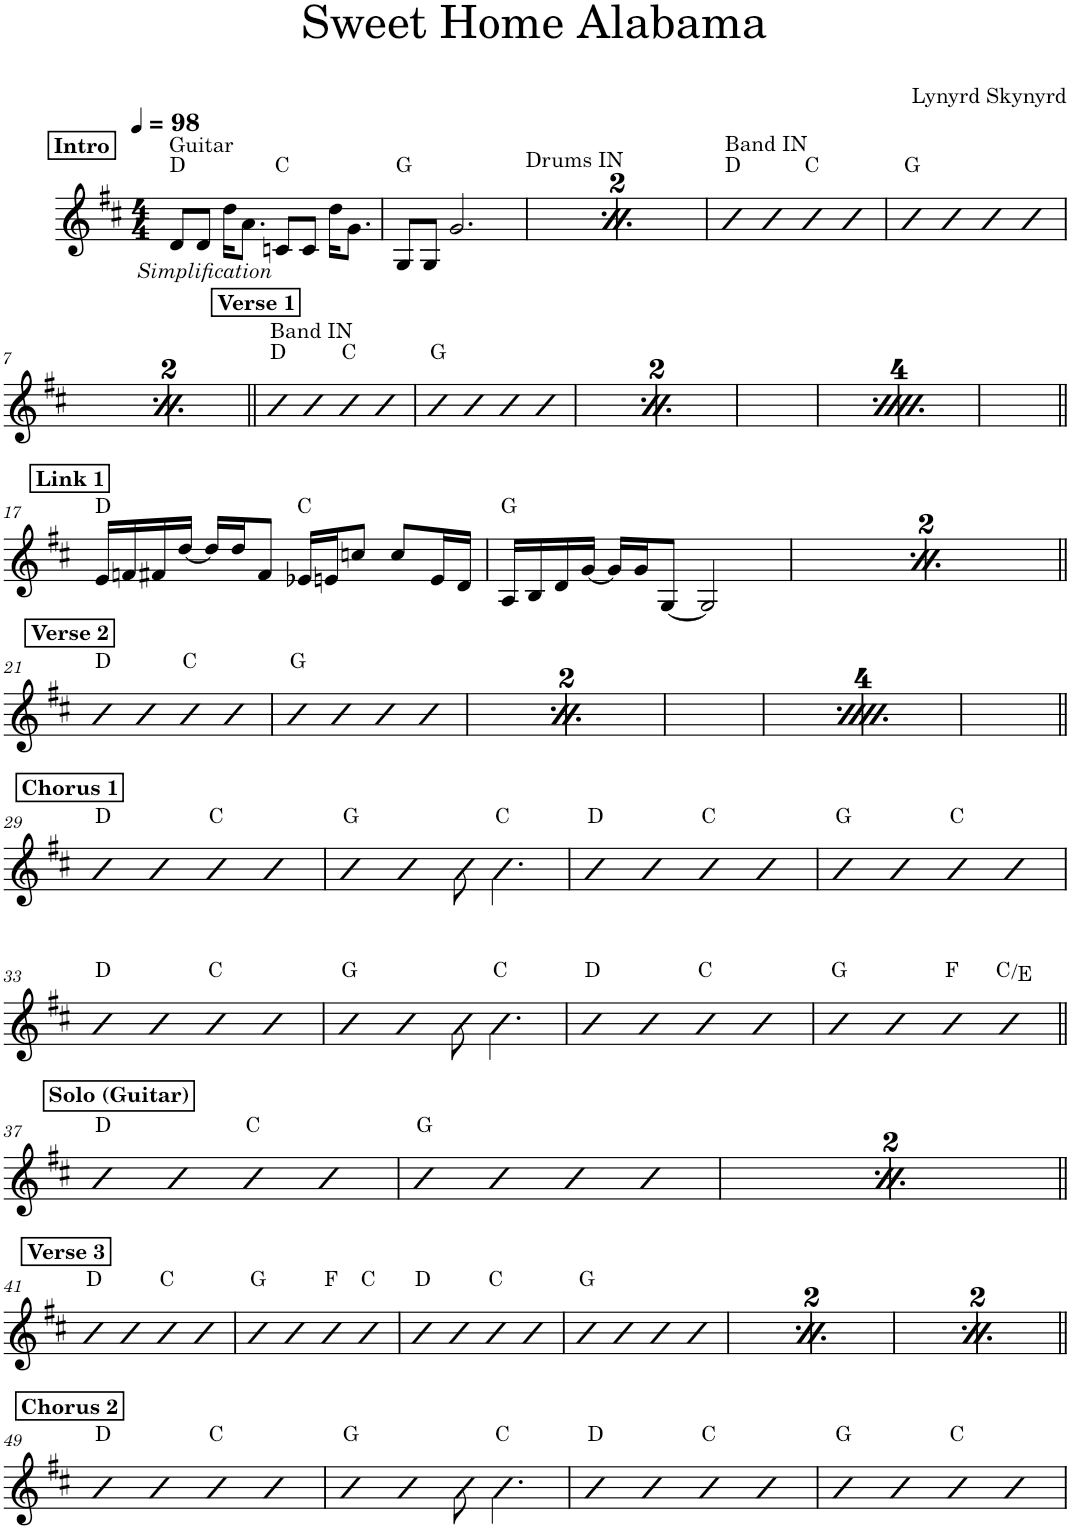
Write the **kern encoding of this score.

**kern	**harte
*part1	*part1
*staff1	*
*I"Piano	*
*I'Pno.	*
*clefG2	*
*k[f#c#]	*
*M4/4	*
*MM98	*
!!LO:REH:place=s1:a:B:cj:t=Intro
=1	=1
!LO:TX:a:t=Guitar	!
!LO:TX:b:i:t=Simplification	!
8d/L	D:maj
8d/J	.
16dd\KL	.
8.a\J	.
8cn/L	C:maj
8c/J	.
16dd\KL	.
8.g\J	.
=2	=2
8G/L	G:maj
8G/J	.
2.g/	.
=3	=3
!!LO:REH:place=s1:a:B:cj:t=Intro
*MM98	*
!LO:TX:a:t=Guitar	!
!LO:TX:b:i:t=Simplification	!
8d/L	D:maj
8d/J	.
16dd\KL	.
8.a\J	.
8cn/L	C:maj
8c/J	.
16dd\KL	.
8.g\J	.
=4	=4
8G/L	G:maj
8G/J	.
2.g/	.
=5	=5
!LO:TX:a:t=Band IN	!
4b	D:maj
4b	.
4b	C:maj
4b	.
=6	=6
4b	G:maj
4b	.
4b	.
4b	.
!!LO:LB:g=z
=7	=7
!LO:TX:a:t=Band IN	!
4b	D:maj
4b	.
4b	C:maj
4b	.
=8	=8
4b	G:maj
4b	.
4b	.
4b	.
!!LO:REH:place=s1:a:B:cj:t=Verse 1
=9||	=9||
!LO:TX:a:t=Band IN	!
4b	D:maj
4b	.
4b	C:maj
4b	.
=10	=10
4b	G:maj
4b	.
4b	.
4b	.
!!LO:REH:place=s1:a:B:cj:t=Verse 1
=11	=11
!LO:TX:a:t=Band IN	!
4b	D:maj
4b	.
4b	C:maj
4b	.
=12	=12
4b	G:maj
4b	.
4b	.
4b	.
!!LO:REH:place=s1:a:B:cj:t=Verse 1
=13	=13
!LO:TX:a:t=Band IN	!
4b	D:maj
4b	.
4b	C:maj
4b	.
=14	=14
4b	G:maj
4b	.
4b	.
4b	.
!!LO:REH:place=s1:a:B:cj:t=Verse 1
=15	=15
!LO:TX:a:t=Band IN	!
4b	D:maj
4b	.
4b	C:maj
4b	.
=16	=16
4b	G:maj
4b	.
4b	.
4b	.
!!LO:LB:g=z
!!LO:REH:place=s1:a:B:cj:t=Link 1
=17||	=17||
16e/LL	D:maj
16fn/	.
16f#X/	.
[16dd/JJ	.
16dd/LL]	.
16dd/J	.
8f#/J	.
16e-X/LL	C:maj
16en/J	.
8ccn/J	.
8cc/L	.
16e/L	.
16d/JJ	.
=18	=18
16A/LL	G:maj
16B/	.
16d/	.
[16g/JJ	.
16g/LL]	.
16g/J	.
[8G/J	.
2G/]	.
!!LO:REH:place=s1:a:B:cj:t=Link 1
=19	=19
16e/LL	D:maj
16fn/	.
16f#X/	.
[16dd/JJ	.
16dd/LL]	.
16dd/J	.
8f#/J	.
16e-X/LL	C:maj
16en/J	.
8ccn/J	.
8cc/L	.
16e/L	.
16d/JJ	.
=20	=20
16A/LL	G:maj
16B/	.
16d/	.
[16g/JJ	.
16g/LL]	.
16g/J	.
[8G/J	.
2G/]	.
!!LO:LB:g=z
!!LO:REH:place=s1:a:B:cj:t=Verse 2
=21||	=21||
4b	D:maj
4b	.
4b	C:maj
4b	.
=22	=22
4b	G:maj
4b	.
4b	.
4b	.
!!LO:REH:place=s1:a:B:cj:t=Verse 2
=23	=23
4b	D:maj
4b	.
4b	C:maj
4b	.
=24	=24
4b	G:maj
4b	.
4b	.
4b	.
!!LO:REH:place=s1:a:B:cj:t=Verse 2
=25	=25
4b	D:maj
4b	.
4b	C:maj
4b	.
=26	=26
4b	G:maj
4b	.
4b	.
4b	.
!!LO:REH:place=s1:a:B:cj:t=Verse 2
=27	=27
4b	D:maj
4b	.
4b	C:maj
4b	.
=28	=28
4b	G:maj
4b	.
4b	.
4b	.
!!LO:LB:g=z
!!LO:REH:place=s1:a:B:cj:t=Chorus 1
=29||	=29||
4b	D:maj
4b	.
4b	C:maj
4b	.
=30	=30
4b	G:maj
4b	.
8b\	.
4.b\	C:maj
=31	=31
4b	D:maj
4b	.
4b	C:maj
4b	.
=32	=32
4b	G:maj
4b	.
4b	C:maj
4b	.
!!LO:LB:g=z
=33	=33
4b	D:maj
4b	.
4b	C:maj
4b	.
=34	=34
4b	G:maj
4b	.
8b\	.
4.b\	C:maj
=35	=35
4b	D:maj
4b	.
4b	C:maj
4b	.
=36	=36
4b	G:maj
4b	.
4b	F:maj
4b	C:maj/3
!!LO:LB:g=z
!!LO:REH:place=s1:a:B:cj:t=Solo (Guitar)
=37||	=37||
4b	D:maj
4b	.
4b	C:maj
4b	.
=38	=38
4b	G:maj
4b	.
4b	.
4b	.
!!LO:REH:place=s1:a:B:cj:t=Solo (Guitar)
=39	=39
4b	D:maj
4b	.
4b	C:maj
4b	.
=40	=40
4b	G:maj
4b	.
4b	.
4b	.
!!LO:LB:g=z
!!LO:REH:place=s1:a:B:cj:t=Verse 3
=41||	=41||
4b	D:maj
4b	.
4b	C:maj
4b	.
=42	=42
4b	G:maj
4b	.
4b	F:maj
4b	C:maj
=43	=43
4b	D:maj
4b	.
4b	C:maj
4b	.
=44	=44
4b	G:maj
4b	.
4b	.
4b	.
=45	=45
4b	D:maj
4b	.
4b	C:maj
4b	.
=46	=46
4b	G:maj
4b	.
4b	.
4b	.
=47	=47
4b	D:maj
4b	.
4b	C:maj
4b	.
=48	=48
4b	G:maj
4b	.
4b	.
4b	.
!!LO:LB:g=z
!!LO:REH:place=s1:a:B:cj:t=Chorus 2
=49||	=49||
4b	D:maj
4b	.
4b	C:maj
4b	.
=50	=50
4b	G:maj
4b	.
8b\	.
4.b\	C:maj
=51	=51
4b	D:maj
4b	.
4b	C:maj
4b	.
=52	=52
4b	G:maj
4b	.
4b	C:maj
4b	.
=	=
*-	*-
